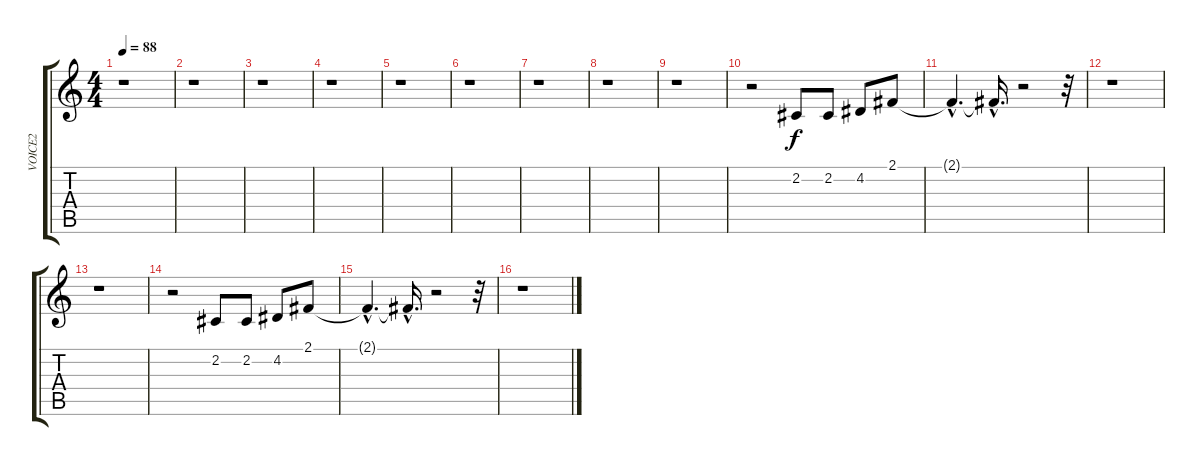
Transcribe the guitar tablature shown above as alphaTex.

\track ("VOICE2" "VOICE2") {instrument synthbrass1}
\staff {score tabs}
\tuning (E4 B3 G3 D3 A2 E2) {hide}
\ts (4 4)
\tempo 88
\clef g2
\ks c
r.1{dy f} |
r.1 |
r.1 |
r.1 |
r.1 |
r.1 |
r.1 |
r.1 |
r.1 |
r.2 2.2.8 2.2.8 4.2.8 2.1.8 |
2.1{hac t}.4{d} 2.1{hac t}.16{d} r.2 r.32 |
r.1 |
r.1 |
r.2 2.2.8 2.2.8 4.2.8 2.1.8 |
2.1{hac t}.4{d} 2.1{hac t}.16{d} r.2 r.32 |
r.1
